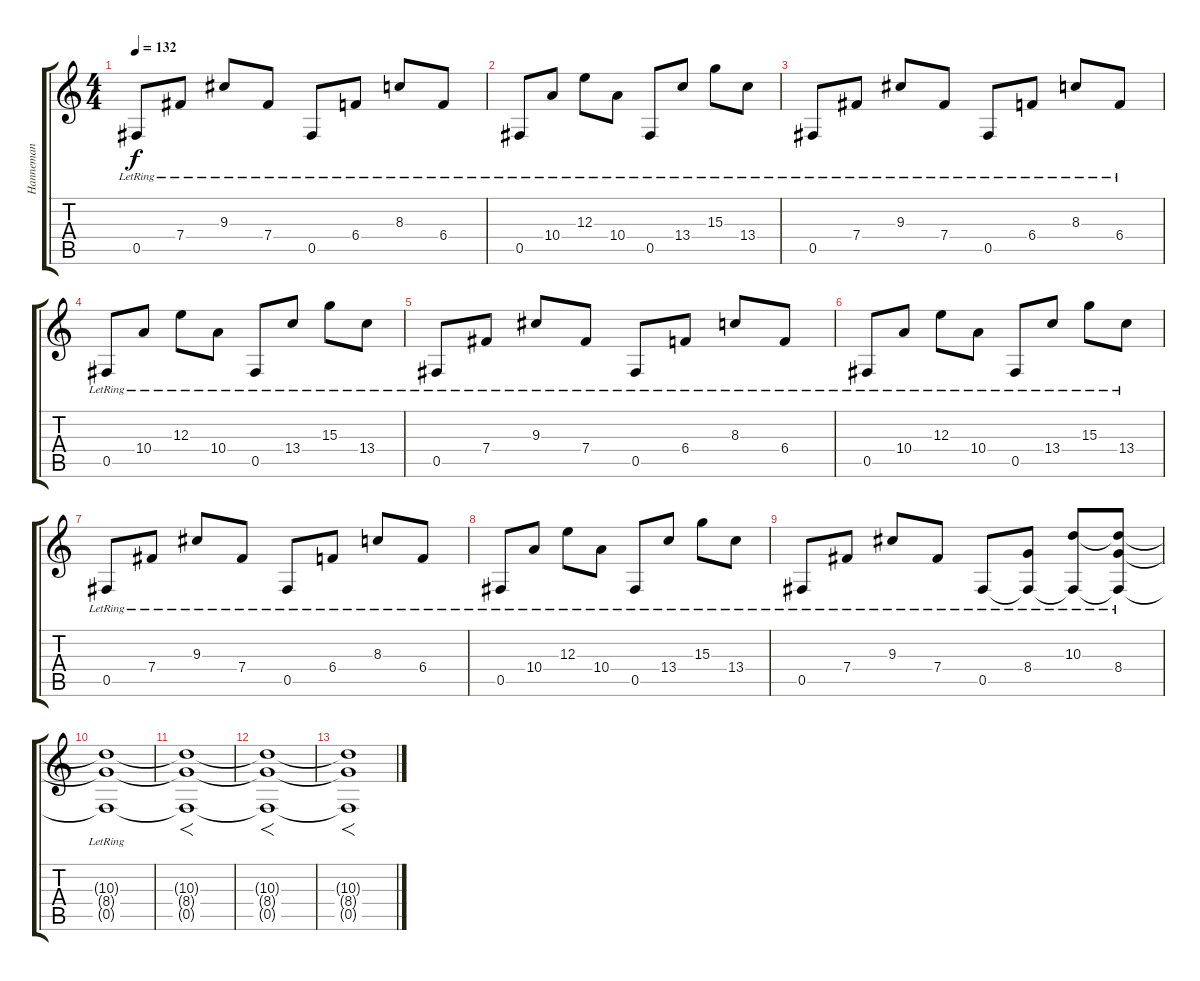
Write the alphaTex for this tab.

\track ("Hanneman" "Hanneman") {instrument distortionguitar}
\staff {score tabs}
\tuning (Db4 Ab3 E3 B2 Gb2 Db2) {hide}
\ts (4 4)
\tempo 132
\clef g2
\ks c
0.5{lr}.8{dy f} 7.4{lr}.8 9.3{lr}.8 7.4{lr}.8 0.5{lr}.8 6.4{lr}.8 8.3{lr}.8 6.4{lr}.8 |
0.5{lr}.8 10.4{lr}.8 12.3{lr}.8 10.4{lr}.8 0.5{lr}.8 13.4{lr}.8 15.3{lr}.8 13.4{lr}.8 |
0.5{lr}.8 7.4{lr}.8 9.3{lr}.8 7.4{lr}.8 0.5{lr}.8 6.4{lr}.8 8.3{lr}.8 6.4{lr}.8 |
0.5{lr}.8 10.4{lr}.8 12.3{lr}.8 10.4{lr}.8 0.5{lr}.8 13.4{lr}.8 15.3{lr}.8 13.4{lr}.8 |
0.5{lr}.8 7.4{lr}.8 9.3{lr}.8 7.4{lr}.8 0.5{lr}.8 6.4{lr}.8 8.3{lr}.8 6.4{lr}.8 |
0.5{lr}.8 10.4{lr}.8 12.3{lr}.8 10.4{lr}.8 0.5{lr}.8 13.4{lr}.8 15.3{lr}.8 13.4{lr}.8 |
0.5{lr}.8 7.4{lr}.8 9.3{lr}.8 7.4{lr}.8 0.5{lr}.8 6.4{lr}.8 8.3{lr}.8 6.4{lr}.8 |
0.5{lr}.8 10.4{lr}.8 12.3{lr}.8 10.4{lr}.8 0.5{lr}.8 13.4{lr}.8 15.3{lr}.8 13.4{lr}.8 |
0.5{lr}.8 7.4{lr}.8 9.3{lr}.8 7.4{lr}.8 0.5{lr}.8 (8.4{lr} 0.5{lr t}).8 (10.3{lr} 0.5{lr t}).8 (10.3{lr t} 8.4{lr} 0.5{lr t}).8 |
(10.3{lr t} 8.4{lr t} 0.5{lr t}).1 |
(10.3{t} 8.4{t} 0.5{t}).1{f} |
(10.3{t} 8.4{t} 0.5{t}).1{f} |
(10.3{t} 8.4{t} 0.5{t}).1{f}
